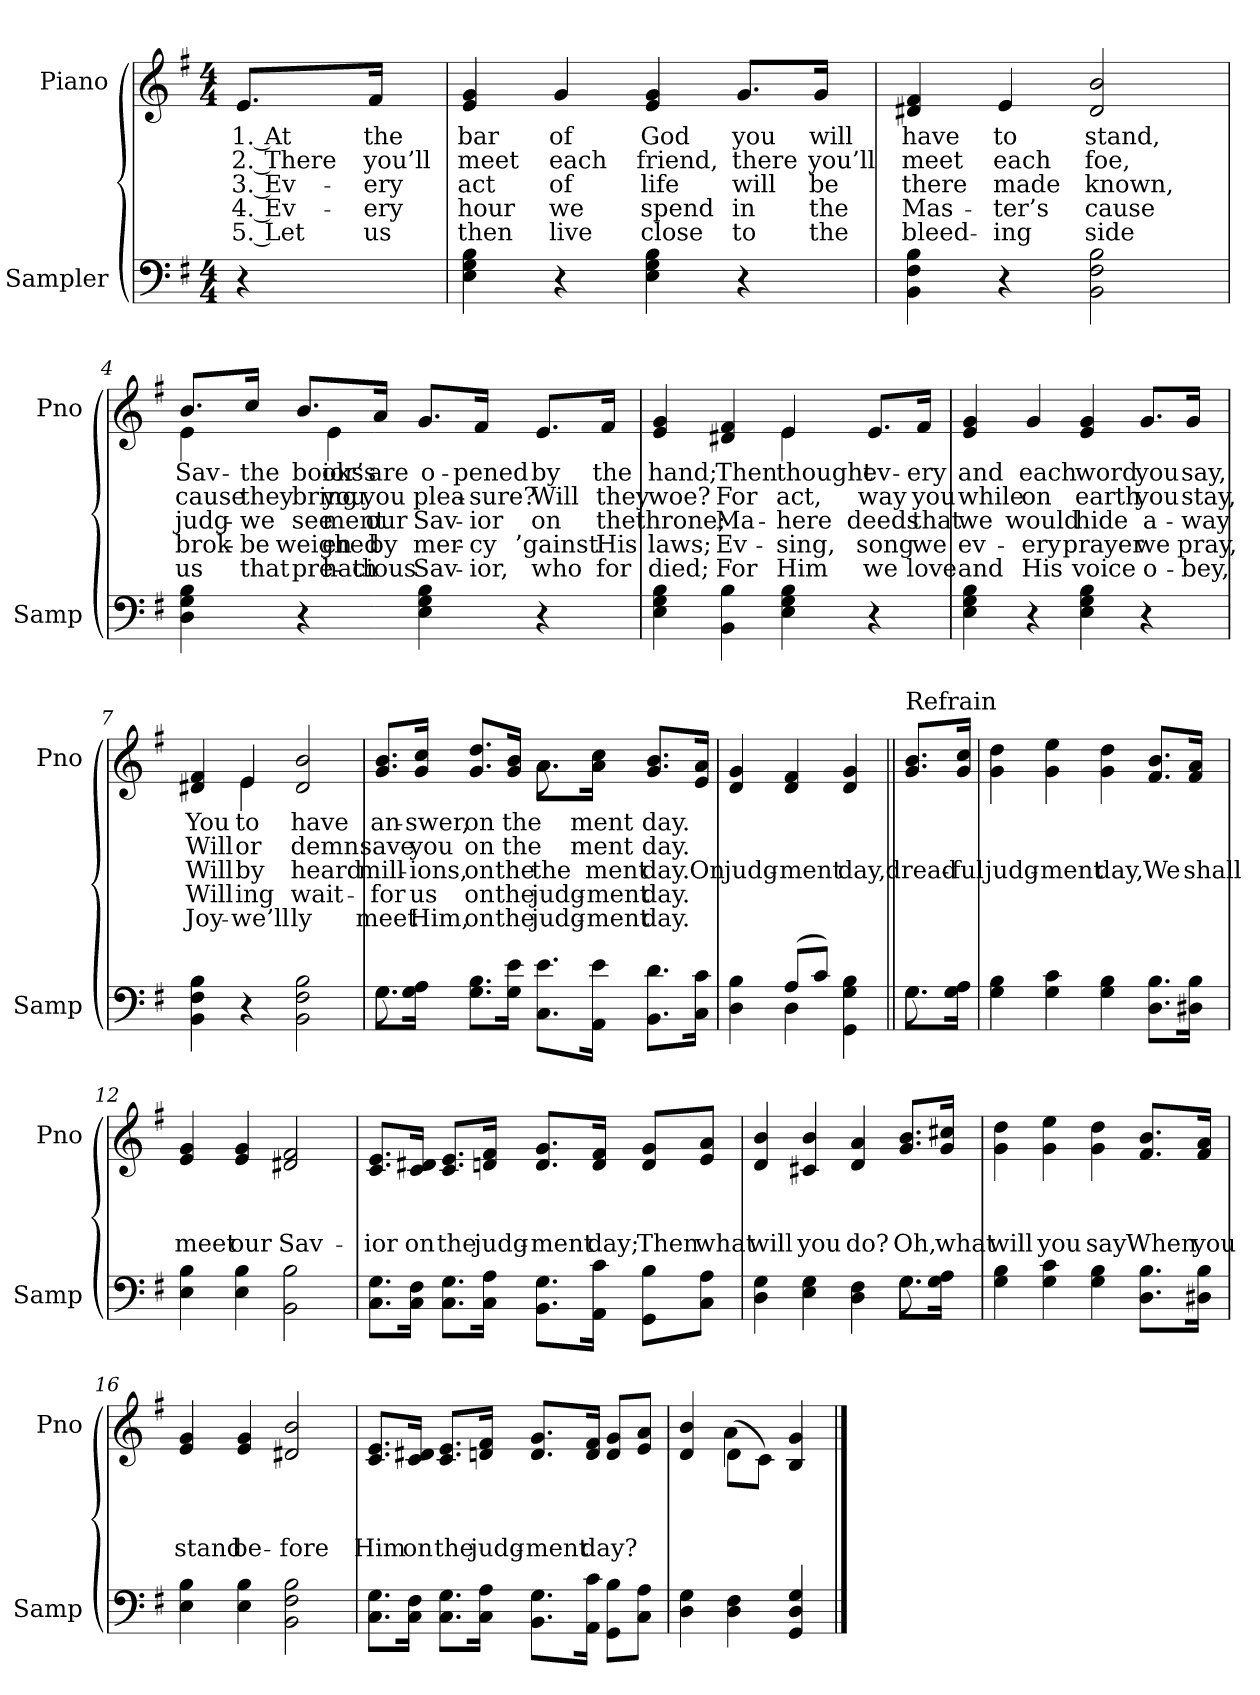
**kern	**kern	**text	**text	**text	**text	**text
*part2	*part1	*part1	*part1	*part1	*part1	*part1
*staff2	*staff1	*staff1	*staff1	*staff1	*staff1	*staff1
*I"Sampler	*I"Piano	*	*	*	*	*
*I'Samp	*I'Pno	*	*	*	*	*
*clefF4	*clefG2	*	*	*	*	*
*k[f#]	*k[f#]	*	*	*	*	*
*G:	*G:	*	*	*	*	*
*M4/4	*M4/4	*	*	*	*	*
=1	=1	=1	=1	=1	=1	=1
4r	8.e/L	1. At	2. There	3. Ev-	4. Ev-	5. Let
.	16f#/Jk	the	you’ll	-ery	-ery	us
=2	=2	=2	=2	=2	=2	=2
4E 4G 4B	4e 4g	bar	meet	act	hour	then
4r	4g	of	each	of	we	live
4E 4G 4B	4e 4g	God	friend,	life	spend	close
4r	8.g/L	you	there	will	in	to
.	16g/Jk	will	you’ll	be	the	the
=3	=3	=3	=3	=3	=3	=3
4BB 4F# 4B	4d#X 4f#	have	meet	there	Mas-	bleed-
4r	4e	to	each	made	-ter’s	-ing
2BB 2F# 2B	2d# 2b	stand,	foe,	known,	cause	side
=4	=4	=4	=4	=4	=4	=4
*	*^	*	*	*	*	*
4D 4G 4B	8.b/L	4e	Sav-	cause	judg-	brok-	us
.	16cc/Jk	.	the	they	we	be	that
4r	8.b/L	16ryy	books	bring	see	weighed	pre-
.	.	4e	-ior’s	you	-ment	-en	hath
.	16a/Jk	.	are	you	our	by	-cious
4E 4G 4B	8.g/L	.	o-	plea-	Sav-	mer-	Sav-
.	.	4..ryy	.	.	.	.	.
.	16f#/Jk	.	-pened	-sure?	-ior	-cy	-ior,
4r	8.e/L	.	by	Will	on	’gainst	who
.	16f#/Jk	.	the	they	the	His	for
=5	=5	=5	=5	=5	=5	=5	=5
4E 4G 4B	4e 4g	2ryy	hand;	woe?	throne;	laws;	died;
4BB 4B	4d#X 4f#	.	Then	For	Ma-	Ev-	For
4E 4G 4B	4e/	4e	thought	act,	here	sing,	Him
4r	8.e/L	4ryy	ev-	way	deeds	song	we
.	16f#/Jk	.	-ery	you	that	we	love
*	*v	*v	*	*	*	*	*
=6	=6	=6	=6	=6	=6	=6
4E 4G 4B	4e 4g	and	while	we	ev-	and
4r	4g	each	on	would	-ery	His
4E 4G 4B	4e 4g	word	earth	hide	prayer	voice
4r	8.g/L	you	you	a-	we	o-
.	16g/Jk	say,	stay,	-way	pray,	-bey,
=7	=7	=7	=7	=7	=7	=7
*	*^	*	*	*	*	*
4BB 4F# 4B	4d#X 4f#	4ryy	You	Will	Will	Will	Joy-
4r	4e/	4e	to	or	by	-ing	we’ll
2BB 2F# 2B	2d# 2b	2ryy	have	-demn	heard	wait-	-ly
=8	=8	=8	=8	=8	=8	=8	=8
*^	*	*	*	*	*	*	*
8.G\L	8.G	8.g/ 8.b/L	2ryy	an-	save	mill-	for	meet
16G\ 16A\Jk	2ryy	16g/ 16cc/Jk	.	-swer,	you	-ions,	us	Him,
8.G\ 8.B\L	.	8.g/ 8.dd/L	.	on	on	on	on	on
16G\ 16e\Jk	.	16g/ 16b/Jk	.	the	the	the	the	the
8.C\ 8.e\L	.	8.a\L	8.a	.	.	the	judg-	judg-
16AA\ 16e\Jk	4ryy	16a\ 16cc\Jk	4ryy	-ment	-ment	-ment	-ment	-ment
8.BB\ 8.d\L	.	8.g/ 8.b/L	.	day.	day.	day.	day.	day.
16C\ 16c\Jk	16ryy	16e/ 16a/Jk	16ryy	.	.	On	.	.
*	*	*v	*v	*	*	*	*	*
=9	=9	=9	=9	=9	=9	=9	=9
4D 4B	4ryy	4d 4g	.	.	judg-	.	.
(8A/L	4D	4d 4f#	.	.	-ment	.	.
8c/J)	.	.	.	.	.	.	.
4GG 4G 4B	4ryy	4d 4g	.	.	day,	.	.
=10||	=10||	=10||	=10||	=10||	=10||	=10||	=10||
!	!	!LO:TX:t=Refrain	!	!	!	!	!
8.G\L	8.G	8.g/ 8.b/L	.	.	dread-	.	.
16G\ 16A\Jk	16ryy	16g/ 16cc/Jk	.	.	-ful	.	.
*v	*v	*	*	*	*	*	*
=11	=11	=11	=11	=11	=11	=11
4G 4B	4g 4dd	.	.	judg-	.	.
4G 4c	4g 4ee	.	.	-ment	.	.
4G 4B	4g 4dd	.	.	day,	.	.
8.D\ 8.B\L	8.f#/ 8.b/L	.	.	We	.	.
16D#X\ 16B\Jk	16f#/ 16a/Jk	.	.	shall	.	.
=12	=12	=12	=12	=12	=12	=12
4E 4B	4e 4g	.	.	meet	.	.
4E 4B	4e 4g	.	.	our	.	.
2BB 2B	2d#X 2f#	.	.	Sav-	.	.
=13	=13	=13	=13	=13	=13	=13
8.C\ 8.G\L	8.c/ 8.e/L	.	.	-ior	.	.
16C\ 16F#\Jk	16c/ 16d#X/Jk	.	.	on	.	.
8.C\ 8.G\L	8.c/ 8.e/L	.	.	the	.	.
16C\ 16A\Jk	16dn/ 16f#/Jk	.	.	judg-	.	.
8.BB\ 8.G\L	8.d/ 8.g/L	.	.	-ment	.	.
16AA\ 16c\Jk	16d/ 16f#/Jk	.	.	day;	.	.
8GG\ 8B\L	8d/ 8g/L	.	.	Then	.	.
8C\ 8A\J	8e/ 8a/J	.	.	what	.	.
=14	=14	=14	=14	=14	=14	=14
*^	*	*	*	*	*	*
4D 4G	2.ryy	4d 4b	.	.	will	.	.
4E 4G	.	4c#X 4b	.	.	you	.	.
4D 4F#	.	4d 4a	.	.	do?	.	.
8.G\L	8.G	8.g/ 8.b/L	.	.	Oh,	.	.
16G\ 16A\Jk	16ryy	16g/ 16cc#X/Jk	.	.	what	.	.
*v	*v	*	*	*	*	*	*
=15	=15	=15	=15	=15	=15	=15
4G 4B	4g 4dd	.	.	will	.	.
4G 4c	4g 4ee	.	.	you	.	.
4G 4B	4g 4dd	.	.	say	.	.
8.D\ 8.B\L	8.f#/ 8.b/L	.	.	When	.	.
16D#X\ 16B\Jk	16f#/ 16a/Jk	.	.	you	.	.
=16	=16	=16	=16	=16	=16	=16
4E 4B	4e 4g	.	.	stand	.	.
4E 4B	4e 4g	.	.	be-	.	.
2BB 2F# 2B	2d#X 2b	.	.	-fore	.	.
=17	=17	=17	=17	=17	=17	=17
8.C\ 8.G\L	8.c/ 8.e/L	.	.	Him	.	.
16C\ 16F#\Jk	16c/ 16d#X/Jk	.	.	on	.	.
8.C\ 8.G\L	8.c/ 8.e/L	.	.	the	.	.
16C\ 16A\Jk	16dn/ 16f#/Jk	.	.	judg-	.	.
8.BB\ 8.G\L	8.d/ 8.g/L	.	.	-ment	.	.
16AA\ 16c\Jk	16d/ 16f#/Jk	.	.	day?	.	.
8GG\ 8B\L	8d/ 8g/L	.	.	.	.	.
8C\ 8A\J	8e/ 8a/J	.	.	.	.	.
=18	=18	=18	=18	=18	=18	=18
*	*^	*	*	*	*	*
4D 4G	4d 4b	4ryy	.	.	.	.	.
4D 4F#	(8d\L	4a	.	.	.	.	.
.	8c\J)	.	.	.	.	.	.
4GG 4D 4G	4B 4g	4ryy	.	.	.	.	.
*	*v	*v	*	*	*	*	*
==	==	==	==	==	==	==
*-	*-	*-	*-	*-	*-	*-
